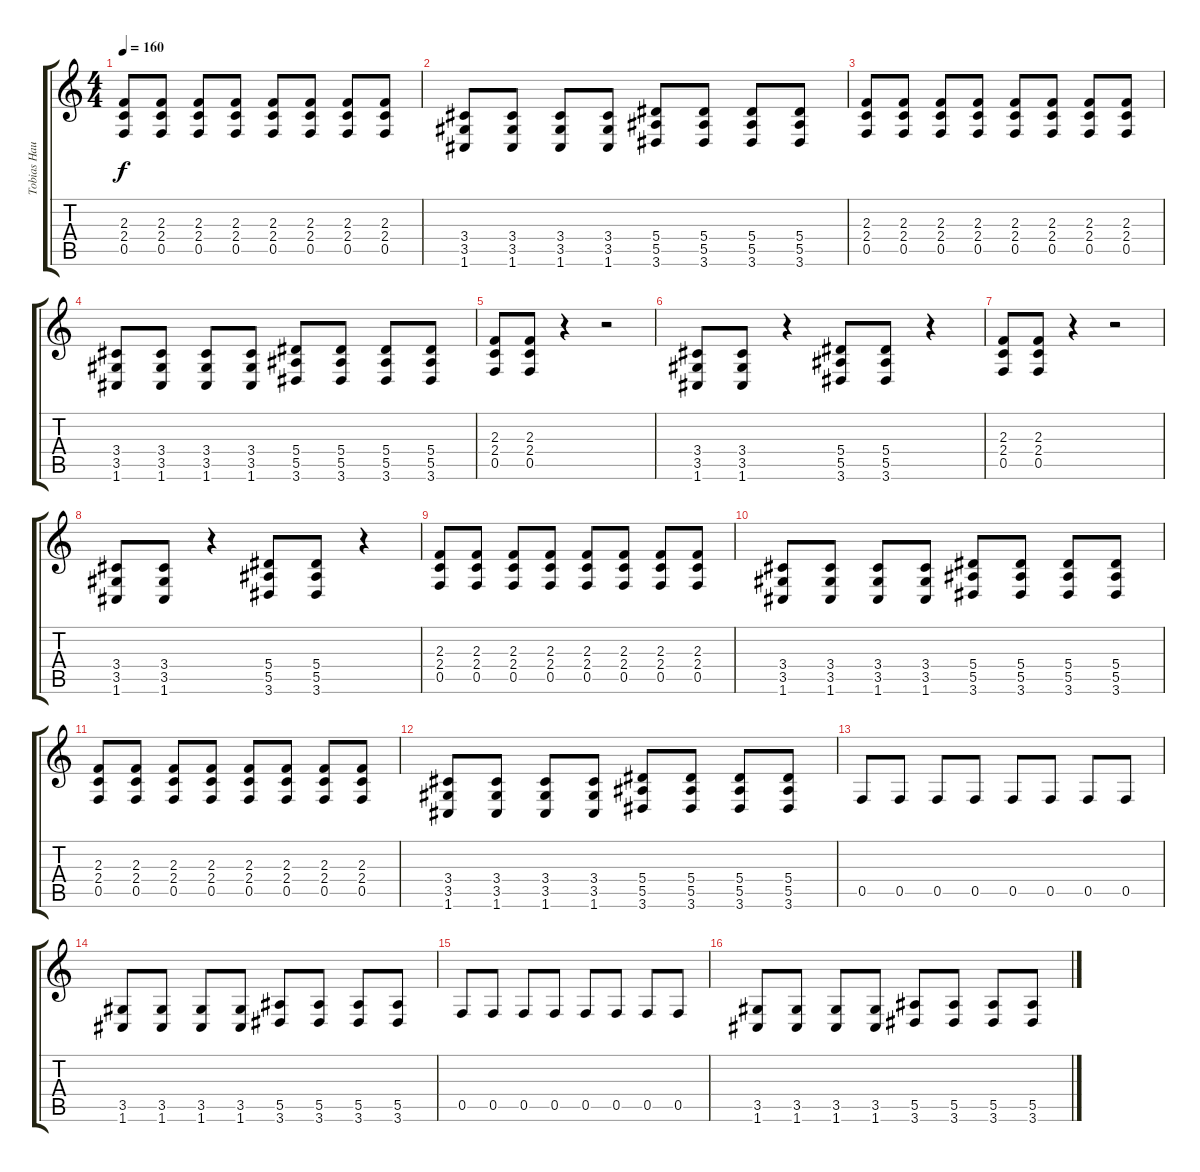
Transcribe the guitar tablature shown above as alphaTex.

\track ("Tobias Hauke" "Tobias Hau") {instrument distortionguitar}
\staff {score tabs}
\tuning (C4 G3 Eb3 Bb2 F2 C2) {hide}
\ts (4 4)
\tempo 160
\clef g2
\ks c
(2.3 2.4 0.5).8{dy f} (2.3 2.4 0.5).8 (2.3 2.4 0.5).8 (2.3 2.4 0.5).8 (2.3 2.4 0.5).8 (2.3 2.4 0.5).8 (2.3 2.4 0.5).8 (2.3 2.4 0.5).8 |
(3.4 3.5 1.6).8 (3.4 3.5 1.6).8 (3.4 3.5 1.6).8 (3.4 3.5 1.6).8 (5.4 5.5 3.6).8 (5.4 5.5 3.6).8 (5.4 5.5 3.6).8 (5.4 5.5 3.6).8 |
(2.3 2.4 0.5).8 (2.3 2.4 0.5).8 (2.3 2.4 0.5).8 (2.3 2.4 0.5).8 (2.3 2.4 0.5).8 (2.3 2.4 0.5).8 (2.3 2.4 0.5).8 (2.3 2.4 0.5).8 |
(3.4 3.5 1.6).8 (3.4 3.5 1.6).8 (3.4 3.5 1.6).8 (3.4 3.5 1.6).8 (5.4 5.5 3.6).8 (5.4 5.5 3.6).8 (5.4 5.5 3.6).8 (5.4 5.5 3.6).8 |
(2.3 2.4 0.5).8{volume 13} (2.3 2.4 0.5).8 r.4 r.2 |
(3.4 3.5 1.6).8 (3.4 3.5 1.6).8 r.4 (5.4 5.5 3.6).8 (5.4 5.5 3.6).8 r.4 |
(2.3 2.4 0.5).8 (2.3 2.4 0.5).8 r.4 r.2 |
(3.4 3.5 1.6).8 (3.4 3.5 1.6).8 r.4 (5.4 5.5 3.6).8 (5.4 5.5 3.6).8 r.4 |
(2.3 2.4 0.5).8 (2.3 2.4 0.5).8 (2.3 2.4 0.5).8 (2.3 2.4 0.5).8 (2.3 2.4 0.5).8 (2.3 2.4 0.5).8 (2.3 2.4 0.5).8 (2.3 2.4 0.5).8 |
(3.4 3.5 1.6).8 (3.4 3.5 1.6).8 (3.4 3.5 1.6).8 (3.4 3.5 1.6).8 (5.4 5.5 3.6).8 (5.4 5.5 3.6).8 (5.4 5.5 3.6).8 (5.4 5.5 3.6).8 |
(2.3 2.4 0.5).8 (2.3 2.4 0.5).8 (2.3 2.4 0.5).8 (2.3 2.4 0.5).8 (2.3 2.4 0.5).8 (2.3 2.4 0.5).8 (2.3 2.4 0.5).8 (2.3 2.4 0.5).8 |
(3.4 3.5 1.6).8 (3.4 3.5 1.6).8 (3.4 3.5 1.6).8 (3.4 3.5 1.6).8 (5.4 5.5 3.6).8 (5.4 5.5 3.6).8 (5.4 5.5 3.6).8 (5.4 5.5 3.6).8 |
0.5.8 0.5.8 0.5.8 0.5.8 0.5.8 0.5.8 0.5.8 0.5.8 |
(3.5 1.6).8 (3.5 1.6).8 (3.5 1.6).8 (3.5 1.6).8 (5.5 3.6).8 (5.5 3.6).8 (5.5 3.6).8 (5.5 3.6).8 |
0.5.8 0.5.8 0.5.8 0.5.8 0.5.8 0.5.8 0.5.8 0.5.8 |
(3.5 1.6).8 (3.5 1.6).8 (3.5 1.6).8 (3.5 1.6).8 (5.5 3.6).8 (5.5 3.6).8 (5.5 3.6).8 (5.5 3.6).8
